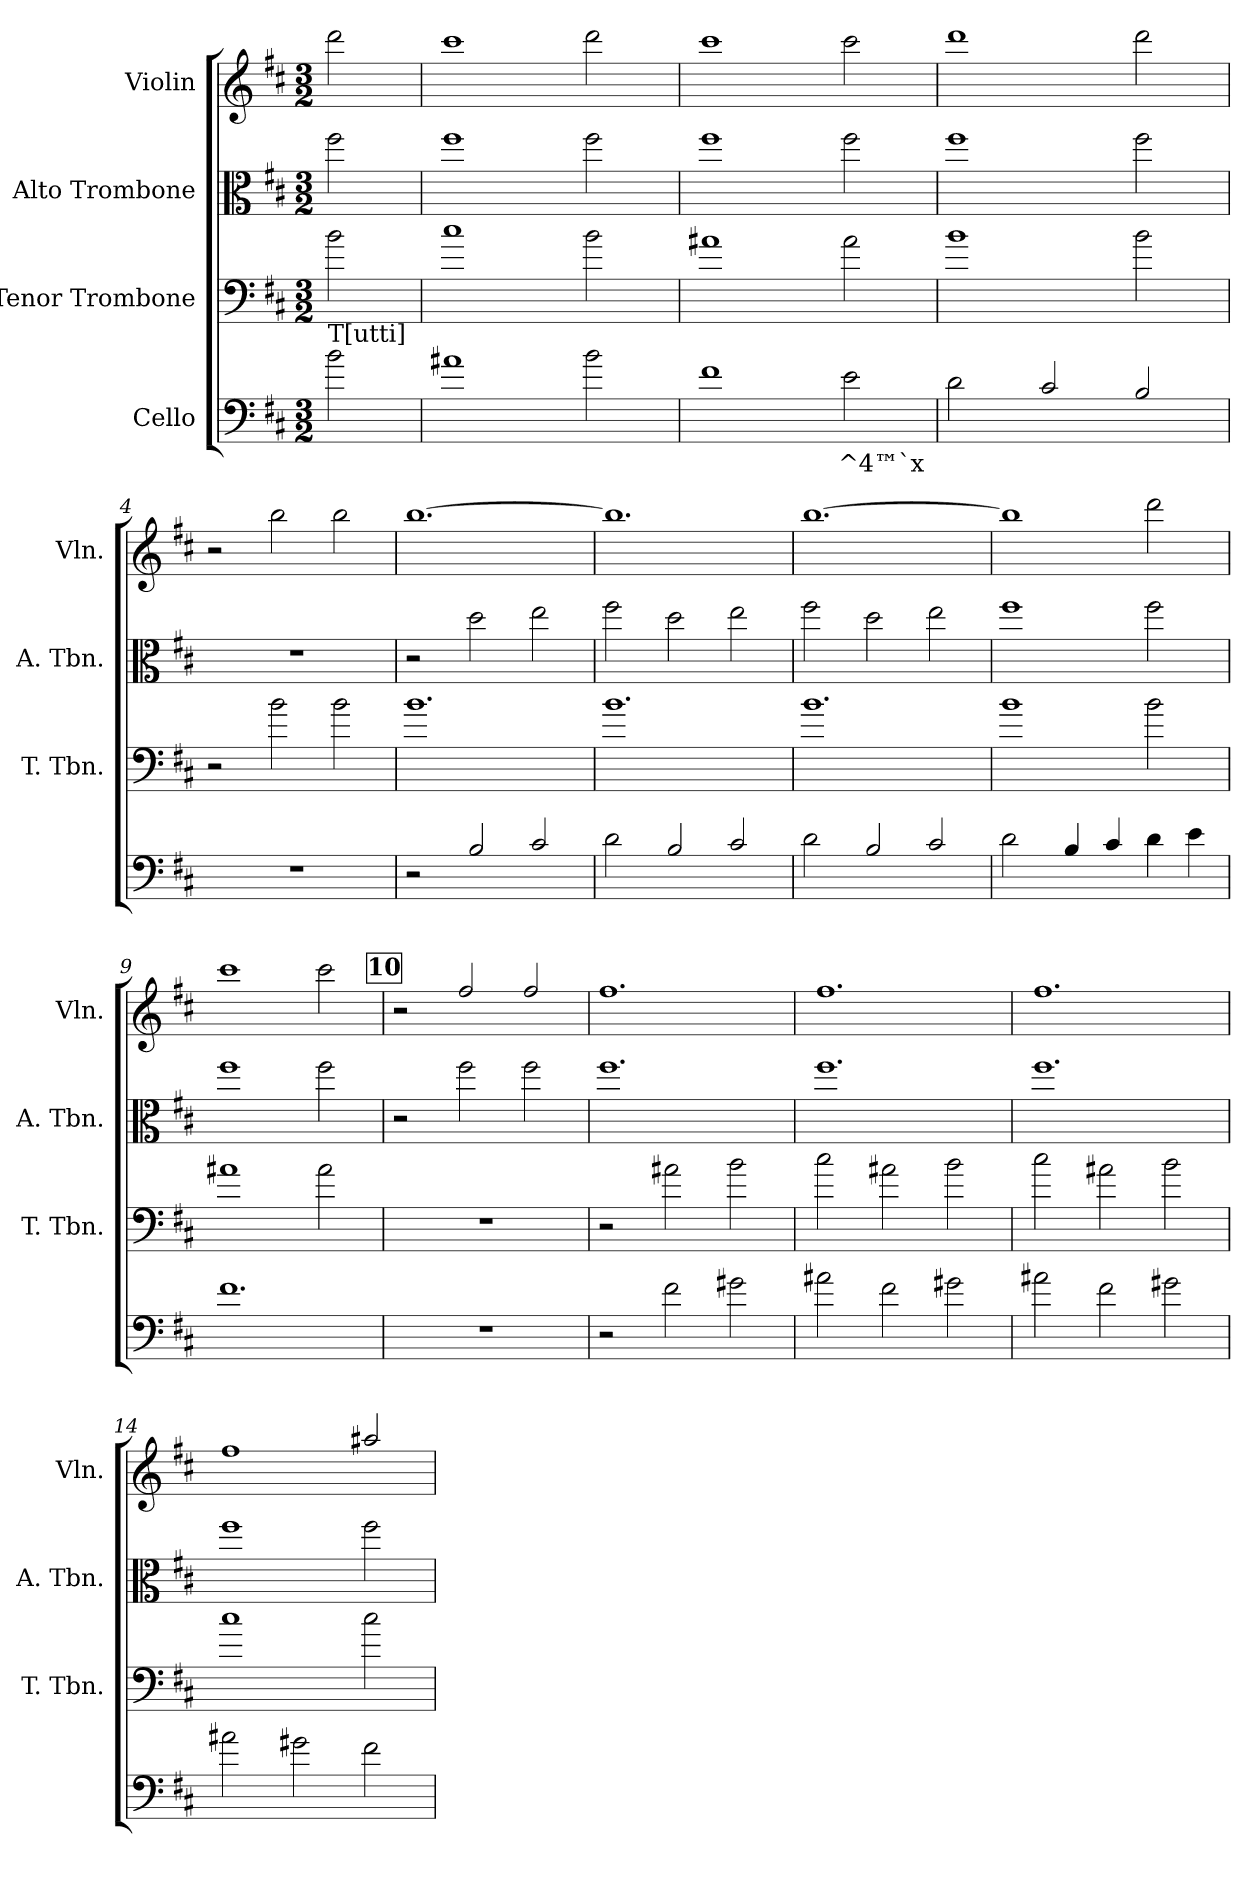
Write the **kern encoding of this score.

**kern	**text	**kern	**kern	**kern
*part4	*part4	*part3	*part2	*part1
*staff4	*staff4	*staff3	*staff2	*staff1
*I"Cello	*	*I"Tenor Trombone	*I"Alto Trombone	*I"Violin
*	*	*I'T. Tbn.	*I'A. Tbn.	*I'Vln.
*clefF4	*	*clefF4	*clefC3	*clefG2
*ITrd7c12	*	*ITrd7c12	*ITrd7c12	*ITrd7c12
*k[f#c#]	*	*k[f#c#]	*k[f#c#]	*k[f#c#]
*D:	*	*D:	*D:	*D:
*M3/2	*	*M3/2	*M3/2	*M3/2
=	=	=	=	=
!LO:TX:a:t=T[utti]	!	!	!	!
2B\	.	2B\	2f#\	2dd\
=1	=1	=1	=1	=1
1A#X	.	1c#	1f#	1cc#
2B\	.	2B\	2f#\	2dd\
=2	=2	=2	=2	=2
1F#	.	1A#X	1f#	1cc#
!	!LO:LY:b	!	!	!
2E\	^4™`x	2A#\	2f#\	2cc#\
=3	=3	=3	=3	=3
2D\	.	1B	1f#	1dd
2C#/	.	.	.	.
2BB/	.	2B\	2f#\	2dd\
=4	=4	=4	=4	=4
1.r	.	2r	1.r	2r
.	.	2B\	.	2b\
.	.	2B\	.	2b\
=5	=5	=5	=5	=5
2r	.	1.B	2r	[1.b
2BB/	.	.	2d\	.
2C#/	.	.	2e\	.
=6	=6	=6	=6	=6
2D\	.	1.B	2f#\	1.b]
2BB/	.	.	2d\	.
2C#/	.	.	2e\	.
=7	=7	=7	=7	=7
2D\	.	1.B	2f#\	[1.b
2BB/	.	.	2d\	.
2C#/	.	.	2e\	.
=8	=8	=8	=8	=8
2D\	.	1B	1f#	1b]
4BB/	.	.	.	.
4C#/	.	.	.	.
4D\	.	2B\	2f#\	2dd\
4E\	.	.	.	.
!!LO:LB:g=z
=9	=9	=9	=9	=9
1.F#	.	1A#X	1f#	1cc#
.	.	2A#\	2f#\	2cc#\
!!LO:REH:place=s1:a:B:fs=8.3:t=10
=10	=10	=10	=10	=10
1.r	.	1.r	2r	2r
.	.	.	2f#\	2f#/
.	.	.	2f#\	2f#/
=11	=11	=11	=11	=11
2r	.	2r	1.f#	1.f#
2F#\	.	2A#X\	.	.
2G#X\	.	2B\	.	.
=12	=12	=12	=12	=12
2A#X\	.	2c#\	1.f#	1.f#
2F#\	.	2A#X\	.	.
2G#X\	.	2B\	.	.
=13	=13	=13	=13	=13
2A#X\	.	2c#\	1.f#	1.f#
2F#\	.	2A#X\	.	.
2G#X\	.	2B\	.	.
=14	=14	=14	=14	=14
2A#X\	.	1c#	1f#	1f#
2G#X\	.	.	.	.
2F#\	.	2c#\	2f#\	2a#X/
=	=	=	=	=
*-	*-	*-	*-	*-
